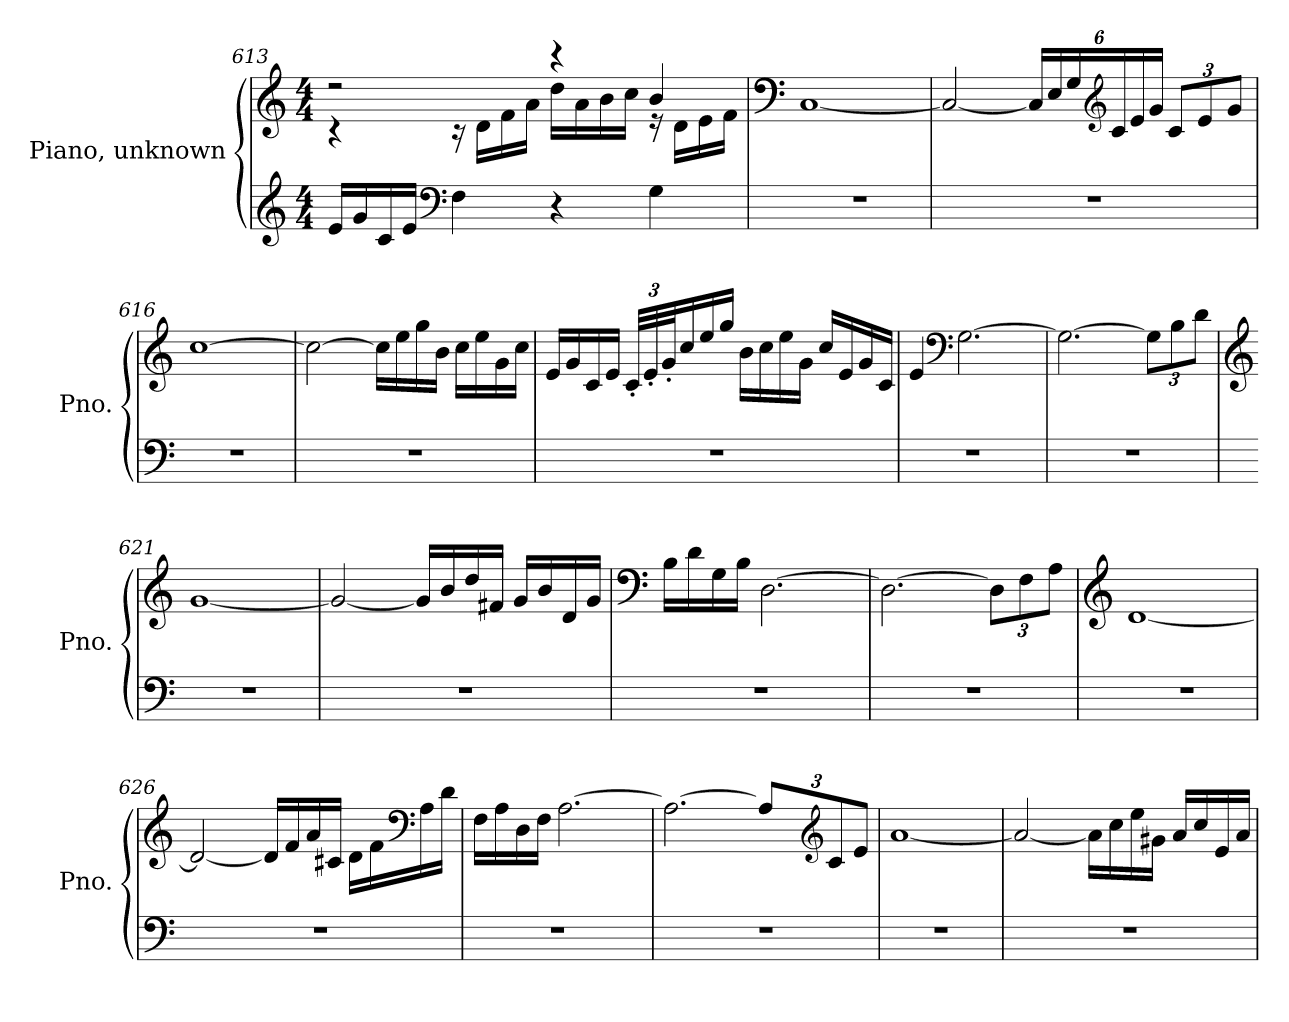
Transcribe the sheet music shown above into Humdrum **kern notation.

**kern	**kern
*part1	*part1
*staff2	*staff1
*I"Piano, unknown	*
*I'Pno.	*
!!LO:LB:g=z
*clefG2	*clefG2
*k[]	*k[]
*M4/4	*M4/4
=613	=613
*	*^
16e/LL	2r	4r
16g/	.	.
16c/	.	.
16e/JJ	.	.
*clefF4	*	*
4F\	.	16r
.	.	16d\LL
.	.	16f\
.	.	16a\JJ
4r	4r	16dd\LL
.	.	16a\
.	.	16b\
.	.	16cc\JJ
4G\	4b/	16r
.	.	16d\LL
.	.	16e\
.	.	16f\JJ
*	*v	*v
=614	=614
*	*clefF4
1r	[1C
=615	=615
1r	2C/_
*	*Xbrackettup
.	24C/LL]
.	24E/
.	24G/
*	*clefG2
.	24c/
.	24e/
.	24g/JJ
.	12c/L
.	12e/
.	12g/J
=616	=616
1r	[1cc
=617	=617
1r	2cc\_
.	16cc\LL]
.	16ee\
.	16gg\
.	16b\JJ
.	16cc\LL
.	16ee\
.	16g\
.	16cc\JJ
!!LO:LB:g=z
=618	=618
1r	16e/LL
.	16g/
.	16c/
.	16e/JJ
.	48c'/LLL
.	48e'/
.	48g'/J
.	16cc/
.	16ee/
.	16gg/JJ
.	16b\LL
.	16cc\
.	16ee\
.	16g\JJ
.	16cc/LL
.	16e/
.	16g/
.	16c/JJ
=619	=619
1r	4e/
*	*clefF4
.	[2.G\
=620	=620
1r	2.G\_
.	12G\L]
.	12B\
.	12d\J
=621	=621
*	*clefG2
1r	[1g
=622	=622
1r	2g/_
.	16g/LL]
.	16b/
.	16dd/
.	16f#X/JJ
.	16g/LL
.	16b/
.	16d/
.	16g/JJ
!!LO:LB:g=z
=623	=623
*	*clefF4
1r	16B\LL
.	16d\
.	16G\
.	16B\JJ
.	[2.D\
=624	=624
1r	2.D\_
.	12D\L]
.	12F\
.	12A\J
=625	=625
*	*clefG2
1r	[1d
=626	=626
1r	2d/_
.	16d/LL]
.	16f/
.	16a/
.	16c#X/JJ
.	16d\LL
.	16f\
*	*clefF4
.	16A\
.	16d\JJ
=627	=627
1r	16F\LL
.	16A\
.	16D\
.	16F\JJ
.	[2.A\
=628	=628
1r	2.A\_
.	12A/L]
*	*clefG2
.	12c/
.	12e/J
=629	=629
1r	[1a
!!LO:LB:g=z
=630	=630
1r	2a/_
.	16a\LL]
.	16cc\
.	16ee\
.	16g#X\JJ
.	16a/LL
.	16cc/
.	16e/
.	16a/JJ
=	=
*-	*-
